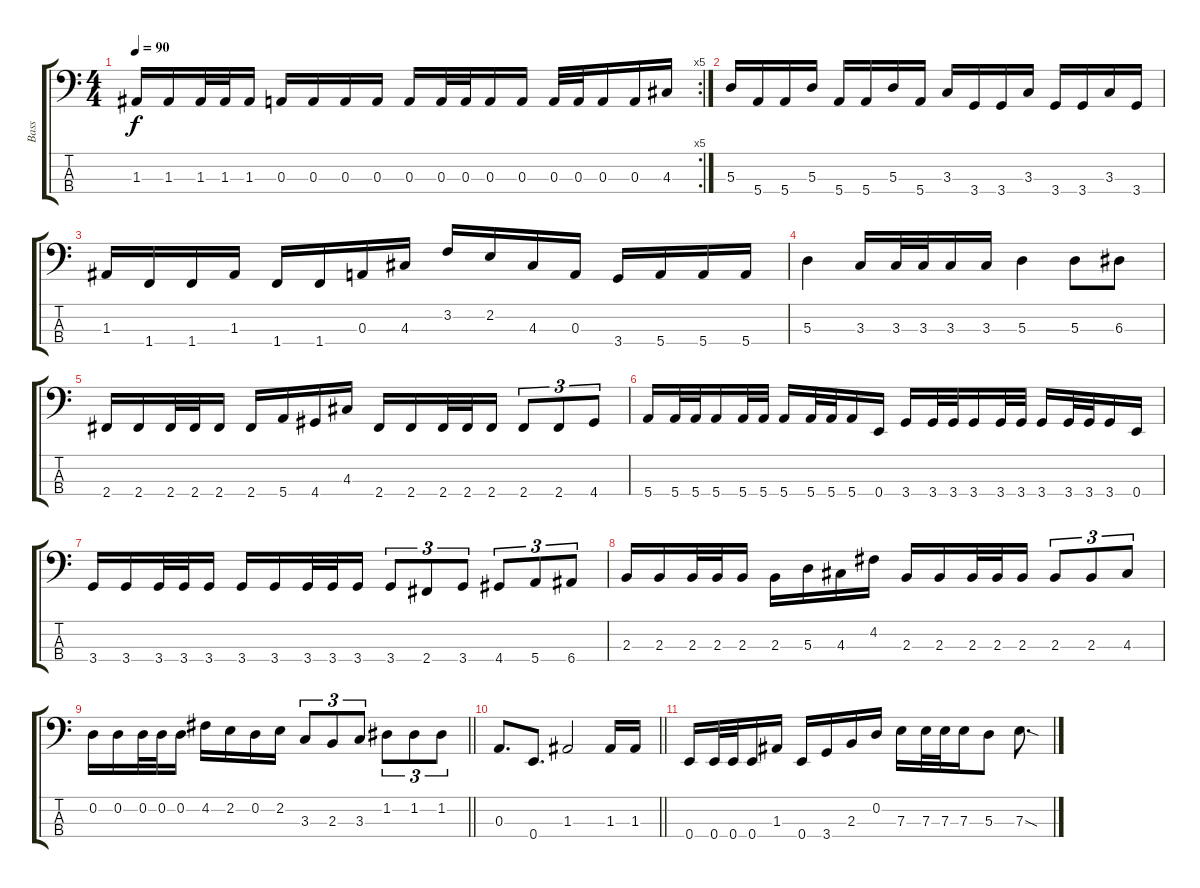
\track ("Bass" "Bass") {instrument electricbassfinger}
\staff {score tabs}
\tuning (G2 D2 A1 E1) {hide}
\rc 5
\ts (4 4)
\tempo 90
\clef f4
\ks c
1.3.16{dy f} 1.3.16 1.3.32 1.3.32 1.3.16 0.3.16 0.3.16 0.3.16 0.3.16 0.3.16 0.3.32 0.3.32 0.3.16 0.3.16 0.3.32 0.3.32 0.3.16 0.3.16 4.3.16 |
5.3.16 5.4.16 5.4.16 5.3.16 5.4.16 5.4.16 5.3.16 5.4.16 3.3.16 3.4.16 3.4.16 3.3.16 3.4.16 3.4.16 3.3.16 3.4.16 |
1.3.16 1.4.16 1.4.16 1.3.16 1.4.16 1.4.16 0.3.16 4.3.16 3.2.16 2.2.16 4.3.16 0.3.16 3.4.16 5.4.16 5.4.16 5.4.16 |
5.3.4 3.3.16 3.3.32 3.3.32 3.3.16 3.3.16 5.3.4 5.3.8 6.3.8 |
2.4.16 2.4.16 2.4.32 2.4.32 2.4.16 2.4.16 5.4.16 4.4.16 4.3.16 2.4.16 2.4.16 2.4.32 2.4.32 2.4.16 2.4.8{tu (3 2)} 2.4.8{tu (3 2)} 4.4.8{tu (3 2)} |
5.4.16 5.4.32 5.4.32 5.4.16 5.4.32 5.4.32 5.4.16 5.4.32 5.4.32 5.4.16 0.4.16 3.4.16 3.4.32 3.4.32 3.4.16 3.4.32 3.4.32 3.4.16 3.4.32 3.4.32 3.4.16 0.4.16 |
3.4.16 3.4.16 3.4.32 3.4.32 3.4.16 3.4.16 3.4.16 3.4.32 3.4.32 3.4.16 3.4.8{tu (3 2)} 2.4.8{tu (3 2)} 3.4.8{tu (3 2)} 4.4.8{tu (3 2)} 5.4.8{tu (3 2)} 6.4.8{tu (3 2)} |
2.3.16 2.3.16 2.3.32 2.3.32 2.3.16 2.3.16 5.3.16 4.3.16 4.2.16 2.3.16 2.3.16 2.3.32 2.3.32 2.3.16 2.3.8{tu (3 2)} 2.3.8{tu (3 2)} 4.3.8{tu (3 2)} |
\barLineRight lightlight
0.2.16 0.2.16 0.2.32 0.2.32 0.2.16 4.2.16 2.2.16 0.2.16 2.2.16 3.3.8{tu (3 2)} 2.3.8{tu (3 2)} 3.3.8{tu (3 2)} 1.2.8{tu (3 2)} 1.2.8{tu (3 2)} 1.2.8{tu (3 2)} |
\barLineRight lightlight
0.3.8{d} 0.4.8{d} 1.3.2 1.3.16 1.3.16 |
0.4.16 0.4.32 0.4.32 0.4.16 1.3.16 0.4.16 3.4.16 2.3.16 0.2.16 7.3.16 7.3.32 7.3.32 7.3.16 5.3.8 7.3{sod}.8{d}
